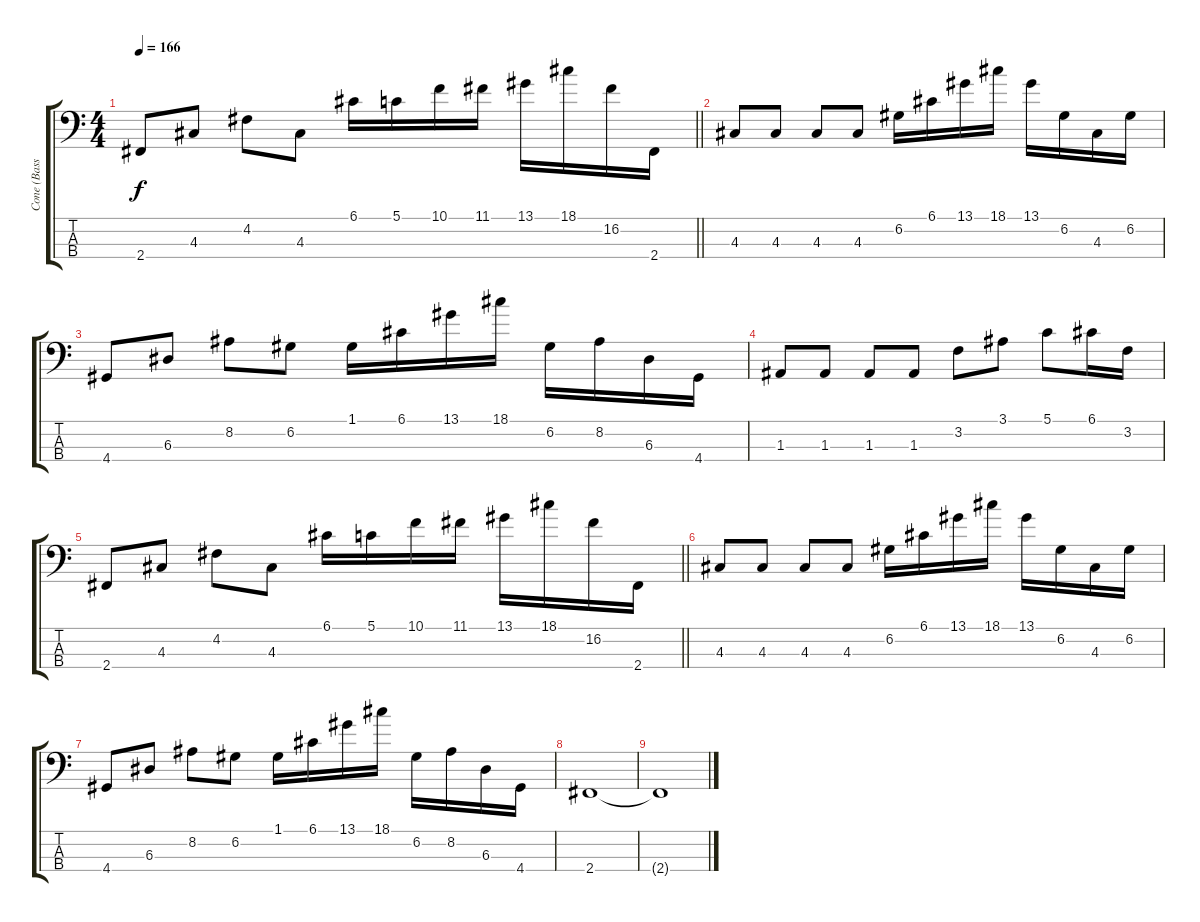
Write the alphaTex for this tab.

\track ("Cone (Bass)" "Cone (Bass") {instrument electricbasspick}
\staff {score tabs}
\tuning (G2 D2 A1 E1) {hide}
\ts (4 4)
\tempo 166
\clef f4
\barLineRight lightlight
\ks c
2.4.8{dy f} 4.3.8 4.2.8 4.3.8 6.1.16 5.1.16 10.1.16 11.1.16 13.1.16 18.1.16 16.2.16 2.4.16 |
4.3.8 4.3.8 4.3.8 4.3.8 6.2.16 6.1.16 13.1.16 18.1.16 13.1.16 6.2.16 4.3.16 6.2.16 |
4.4.8 6.3.8 8.2.8 6.2.8 1.1.16 6.1.16 13.1.16 18.1.16 6.2.16 8.2.16 6.3.16 4.4.16 |
1.3.8 1.3.8 1.3.8 1.3.8 3.2.8 3.1.8 5.1.8 6.1.16 3.2.16 |
\barLineRight lightlight
2.4.8 4.3.8 4.2.8 4.3.8 6.1.16 5.1.16 10.1.16 11.1.16 13.1.16 18.1.16 16.2.16 2.4.16 |
4.3.8 4.3.8 4.3.8 4.3.8 6.2.16 6.1.16 13.1.16 18.1.16 13.1.16 6.2.16 4.3.16 6.2.16 |
4.4.8 6.3.8 8.2.8 6.2.8 1.1.16 6.1.16 13.1.16 18.1.16 6.2.16 8.2.16 6.3.16 4.4.16 |
2.4.1 |
2.4{t}.1
